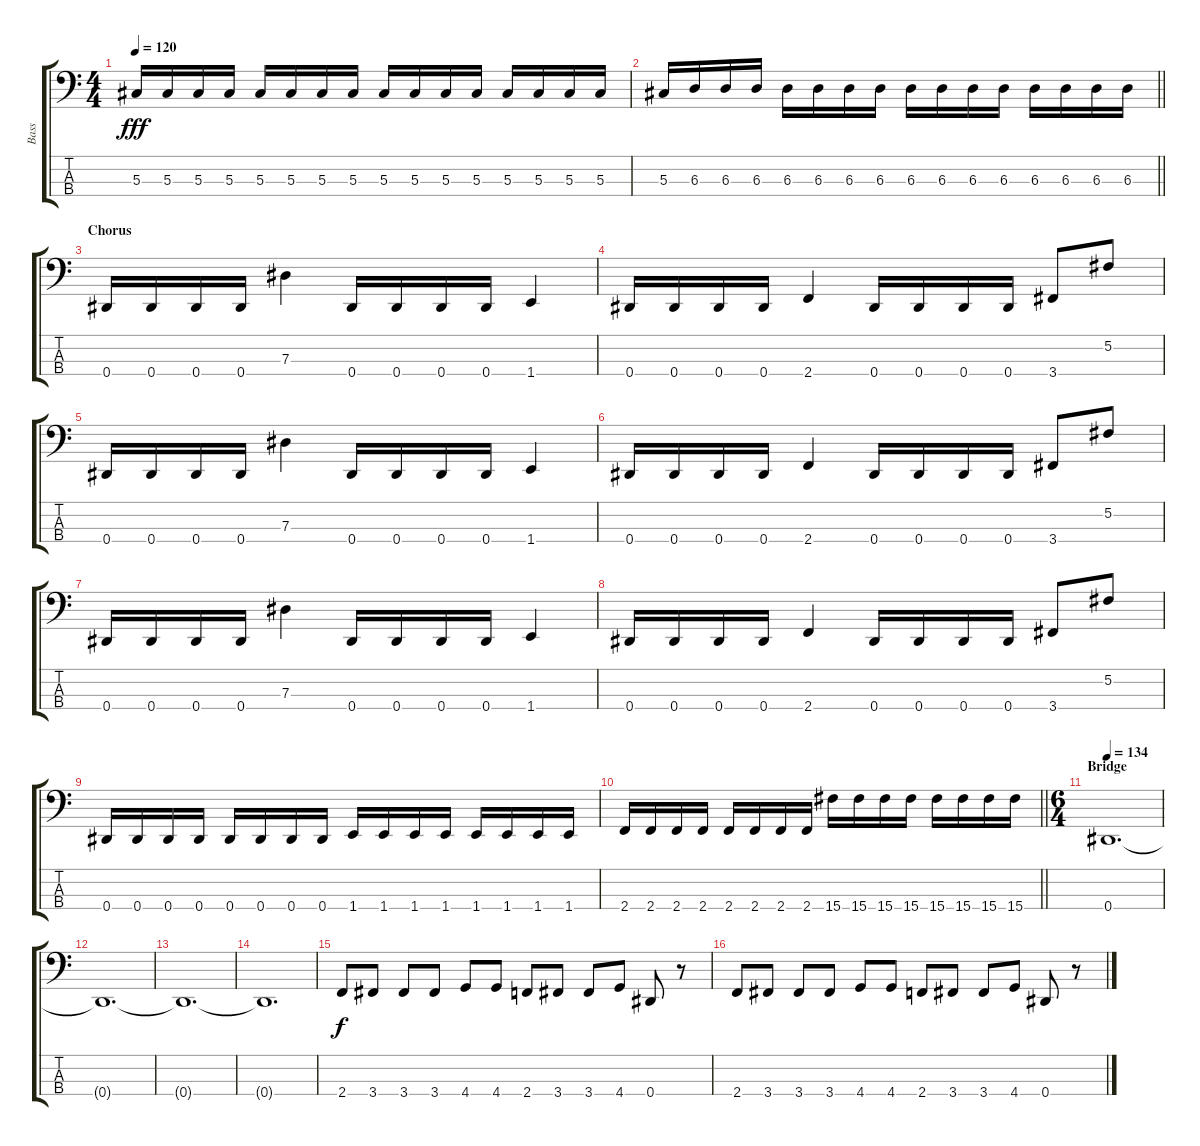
\track ("Bass" "Bass") {instrument electricbassfinger}
\staff {score tabs}
\tuning (Gb2 Db2 Ab1 Eb1) {hide}
\ts (4 4)
\tempo 120
\clef f4
\ks c
5.3.16{dy fff} 5.3.16 5.3.16 5.3.16 5.3.16 5.3.16 5.3.16 5.3.16 5.3.16 5.3.16 5.3.16 5.3.16 5.3.16 5.3.16 5.3.16 5.3.16 |
\barLineRight lightlight
5.3.16 6.3.16 6.3.16 6.3.16 6.3.16 6.3.16 6.3.16 6.3.16 6.3.16 6.3.16 6.3.16 6.3.16 6.3.16 6.3.16 6.3.16 6.3.16 |
\section ("" "Chorus")
0.4.16 0.4.16 0.4.16 0.4.16 7.3.4 0.4.16 0.4.16 0.4.16 0.4.16 1.4.4 |
0.4.16 0.4.16 0.4.16 0.4.16 2.4.4 0.4.16 0.4.16 0.4.16 0.4.16 3.4.8 5.2.8 |
0.4.16 0.4.16 0.4.16 0.4.16 7.3.4 0.4.16 0.4.16 0.4.16 0.4.16 1.4.4 |
0.4.16 0.4.16 0.4.16 0.4.16 2.4.4 0.4.16 0.4.16 0.4.16 0.4.16 3.4.8 5.2.8 |
0.4.16 0.4.16 0.4.16 0.4.16 7.3.4 0.4.16 0.4.16 0.4.16 0.4.16 1.4.4 |
0.4.16 0.4.16 0.4.16 0.4.16 2.4.4 0.4.16 0.4.16 0.4.16 0.4.16 3.4.8 5.2.8 |
0.4.16 0.4.16 0.4.16 0.4.16 0.4.16 0.4.16 0.4.16 0.4.16 1.4.16 1.4.16 1.4.16 1.4.16 1.4.16 1.4.16 1.4.16 1.4.16 |
\barLineRight lightlight
2.4.16 2.4.16 2.4.16 2.4.16 2.4.16 2.4.16 2.4.16 2.4.16 15.4.16 15.4.16 15.4.16 15.4.16 15.4.16 15.4.16 15.4.16 15.4.16 |
\ts (6 4)
\section ("" "Bridge")
\tempo 134
0.4.1{d} |
0.4{t}.1{d} |
0.4{t}.1{d} |
0.4{t}.1{d} |
2.4.8{dy f} 3.4.8 3.4.8 3.4.8 4.4.8 4.4.8 2.4.8 3.4.8 3.4.8 4.4.8 0.4.8 r.8 |
2.4.8 3.4.8 3.4.8 3.4.8 4.4.8 4.4.8 2.4.8 3.4.8 3.4.8 4.4.8 0.4.8 r.8
